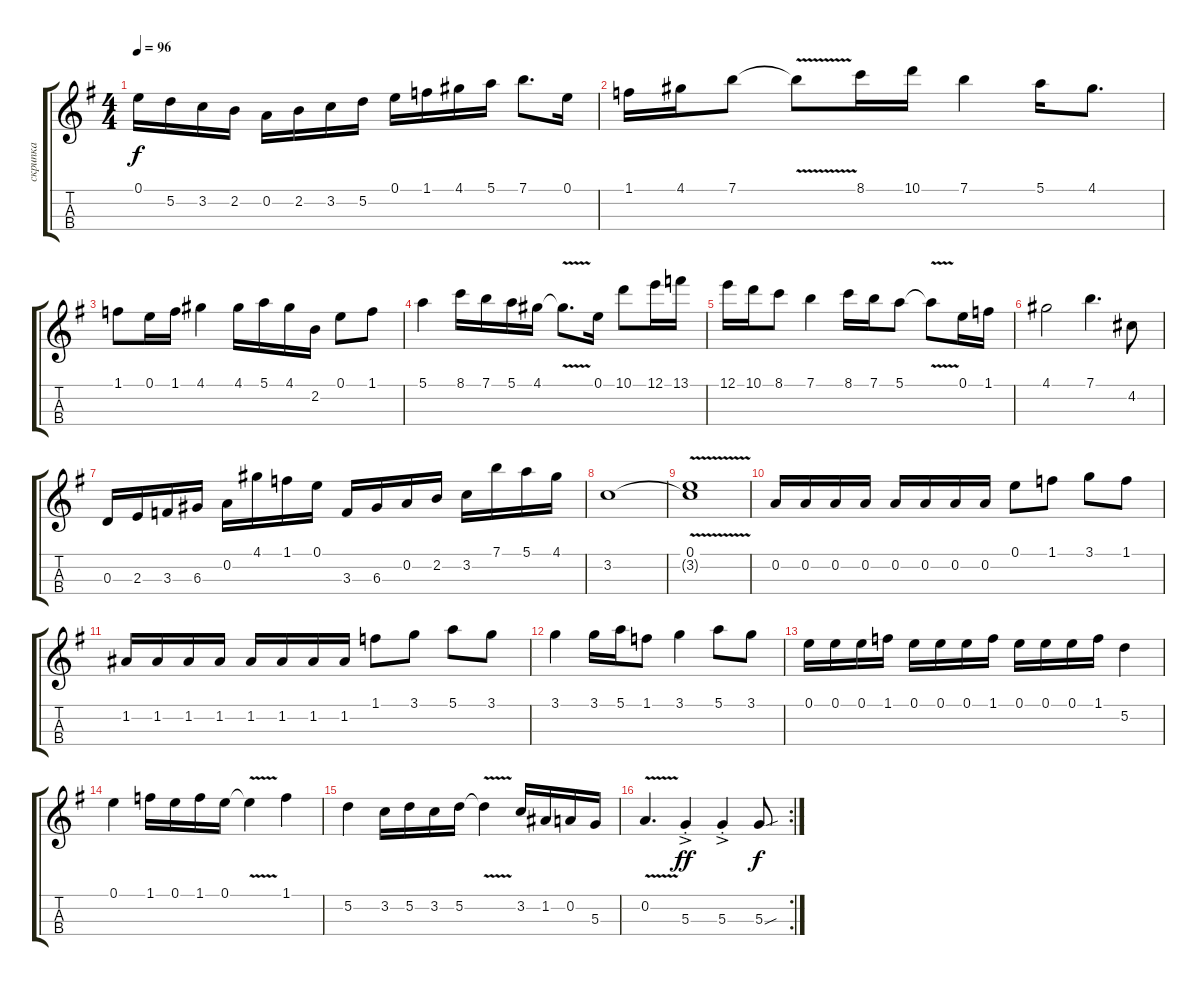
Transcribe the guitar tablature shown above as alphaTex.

\track ("скрипка" "скрипка") {instrument violin}
\staff {score tabs}
\tuning (E5 A4 D4 G3) {hide}
\ts (4 4)
\tempo 96
\clef g2
\ks eminor
0.1.16{dy f} 5.2.16 3.2.16 2.2.16 0.2.16 2.2.16 3.2.16 5.2.16 0.1.16 1.1.16 4.1.16 5.1.16 7.1.8{d} 0.1.16 |
1.1.16 4.1.16 7.1.8 7.1{v t}.8 8.1.16 10.1.16 7.1.4 5.1.16 4.1.8{d} |
1.1.8 0.1.16 1.1.16 4.1.4 4.1.16 5.1.16 4.1.16 2.2.16 0.1.8 1.1.8 |
5.1.4 8.1.16 7.1.16 5.1.16 4.1.16 4.1{v t}.8{d} 0.1.16 10.1.8 12.1.16 13.1.16 |
12.1.16 10.1.16 8.1.8 7.1.4 8.1.16 7.1.16 5.1.8 5.1{v t}.8 0.1.16 1.1.16 |
4.1.2 7.1.4{d} 4.2.8 |
0.3.16 2.3.16 3.3.16 6.3.16 0.2.16 4.1.16 1.1.16 0.1.16 3.3.16 6.3.16 0.2.16 2.2.16 3.2.16 7.1.16 5.1.16 4.1.16 |
3.2.1 |
(0.1 3.2{v t}).1 |
0.2.16 0.2.16 0.2.16 0.2.16 0.2.16 0.2.16 0.2.16 0.2.16 0.1.8 1.1.8 3.1.8 1.1.8 |
1.2.16 1.2.16 1.2.16 1.2.16 1.2.16 1.2.16 1.2.16 1.2.16 1.1.8 3.1.8 5.1.8 3.1.8 |
3.1.4 3.1.16 5.1.16 1.1.8 3.1.4 5.1.8 3.1.8 |
0.1.16 0.1.16 0.1.16 1.1.16 0.1.16 0.1.16 0.1.16 1.1.16 0.1.16 0.1.16 0.1.16 1.1.16 5.2.4 |
0.1.4 1.1.16 0.1.16 1.1.16 0.1.16 0.1{v t}.4 1.1.4 |
5.2.4 3.2.16 5.2.16 3.2.16 5.2.16 5.2{v t}.4 3.2.16 1.2.16 0.2.16 5.3.16 |
\rc 2
0.2{v}.4{d} 5.3{ac st}.4{dy ff} 5.3{ac st}.4 5.3{sou}.8{dy f}
